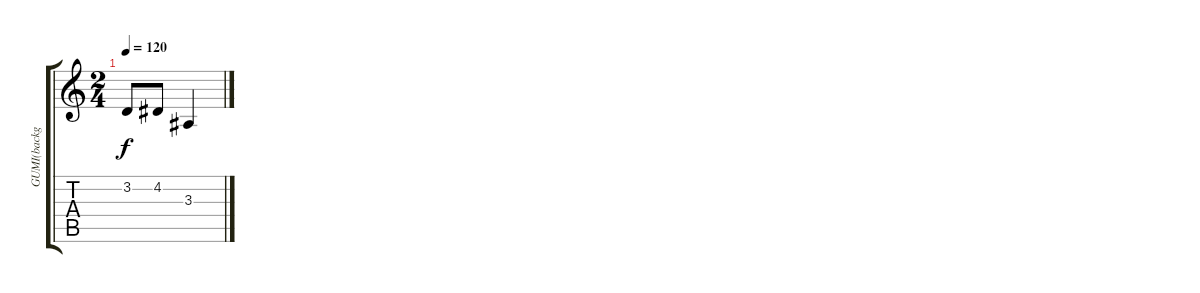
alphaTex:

\track ("GUMI(background)" "GUMI(backg") {instrument whistle}
\staff {score tabs}
\tuning (E4 B3 G3 D3 A2 E2) {hide}
\ts (2 4)
\tempo 120
\clef g2
\ks c
3.2.8{dy f} 4.2.8 3.3.4
